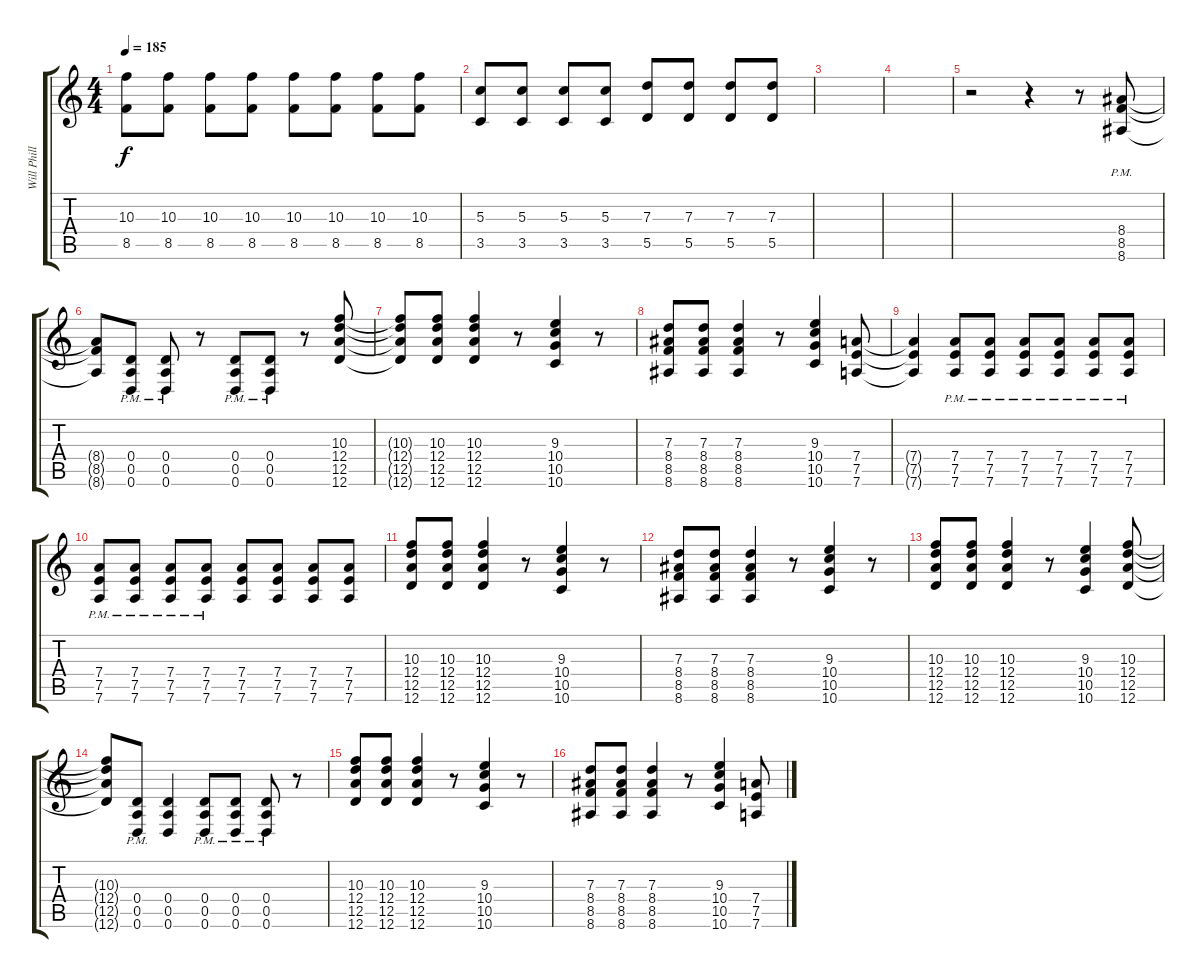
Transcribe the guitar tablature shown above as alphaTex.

\track ("Will Phillipson (Guitar)" "Will Phill") {instrument distortionguitar}
\staff {score tabs}
\tuning (E4 B3 G3 D3 A2 D2) {hide}
\ts (4 4)
\tempo 185
\clef g2
\ks c
(10.3 8.5).8{dy f} (10.3 8.5).8 (10.3 8.5).8 (10.3 8.5).8 (10.3 8.5).8 (10.3 8.5).8 (10.3 8.5).8 (10.3 8.5).8 |
(5.3 3.5).8 (5.3 3.5).8 (5.3 3.5).8 (5.3 3.5).8 (7.3 5.5).8 (7.3 5.5).8 (7.3 5.5).8 (7.3 5.5).8 |
|
|
r.2 r.4 r.8 (8.4{pm} 8.5{pm} 8.6{pm}).8 |
(8.4{t} 8.5{t} 8.6{t}).8 (0.4{pm} 0.5{pm} 0.6{pm}).8 (0.4{pm} 0.5{pm} 0.6{pm}).8 r.8 (0.4{pm} 0.5{pm} 0.6{pm}).8 (0.4{pm} 0.5{pm} 0.6{pm}).8 r.8 (10.3 12.4 12.5 12.6).8 |
(10.3{t} 12.4{t} 12.5{t} 12.6{t}).8 (10.3 12.4 12.5 12.6).8 (10.3 12.4 12.5 12.6).4 r.8 (9.3 10.4 10.5 10.6).4 r.8 |
(7.3 8.4 8.5 8.6).8 (7.3 8.4 8.5 8.6).8 (7.3 8.4 8.5 8.6).4 r.8 (9.3 10.4 10.5 10.6).4 (7.4 7.5 7.6).8 |
(7.4{t} 7.5{t} 7.6{t}).4 (7.4{pm} 7.5{pm} 7.6{pm}).8 (7.4{pm} 7.5{pm} 7.6{pm}).8 (7.4{pm} 7.5{pm} 7.6{pm}).8 (7.4{pm} 7.5{pm} 7.6{pm}).8 (7.4{pm} 7.5{pm} 7.6{pm}).8 (7.4{pm} 7.5{pm} 7.6{pm}).8 |
(7.4{pm} 7.5{pm} 7.6{pm}).8 (7.4{pm} 7.5{pm} 7.6{pm}).8 (7.4{pm} 7.5{pm} 7.6{pm}).8 (7.4{pm} 7.5{pm} 7.6{pm}).8 (7.4 7.5 7.6).8 (7.4 7.5 7.6).8 (7.4 7.5 7.6).8 (7.4 7.5 7.6).8 |
(10.3 12.4 12.5 12.6).8 (10.3 12.4 12.5 12.6).8 (10.3 12.4 12.5 12.6).4 r.8 (9.3 10.4 10.5 10.6).4 r.8 |
(7.3 8.4 8.5 8.6).8 (7.3 8.4 8.5 8.6).8 (7.3 8.4 8.5 8.6).4 r.8 (9.3 10.4 10.5 10.6).4 r.8 |
(10.3 12.4 12.5 12.6).8 (10.3 12.4 12.5 12.6).8 (10.3 12.4 12.5 12.6).4 r.8 (9.3 10.4 10.5 10.6).4 (10.3 12.4 12.5 12.6).8 |
(10.3{t} 12.4{t} 12.5{t} 12.6{t}).8 (0.4{pm} 0.5 0.6).8 (0.4 0.5 0.6).4 (0.4{pm} 0.5 0.6).8 (0.4{pm} 0.5 0.6).8 (0.4{pm} 0.5 0.6).8 r.8 |
(10.3 12.4 12.5 12.6).8 (10.3 12.4 12.5 12.6).8 (10.3 12.4 12.5 12.6).4 r.8 (9.3 10.4 10.5 10.6).4 r.8 |
(7.3 8.4 8.5 8.6).8 (7.3 8.4 8.5 8.6).8 (7.3 8.4 8.5 8.6).4 r.8 (9.3 10.4 10.5 10.6).4 (7.4 7.5 7.6).8
